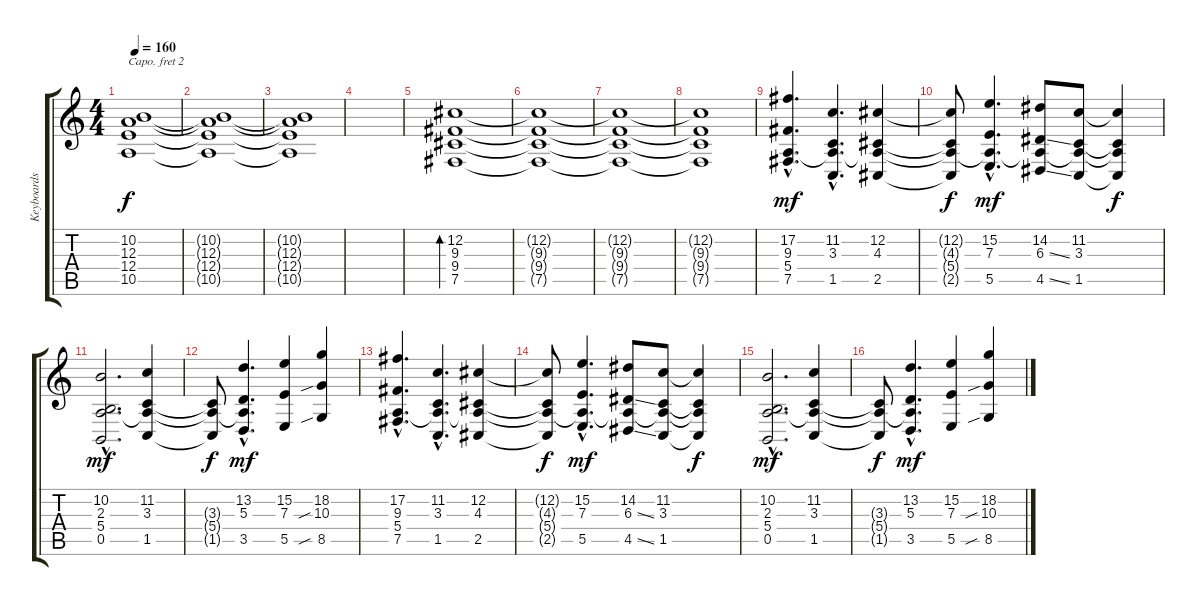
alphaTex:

\track ("Keyboards" "Keyboards") {instrument synthstrings1}
\staff {score tabs}
\capo 2
\tuning (E4 B3 G3 D3 A2 E2) {hide}
\ts (4 4)
\tempo 160
\clef g2
\ks c
(10.2{t} 12.3{t} 12.4{t} 10.5{t}).1{dy f volume 0} |
(10.2{t} 12.3{t} 12.4{t} 10.5{t}).1 |
(10.2{t} 12.3{t} 12.4{t} 10.5{t}).1 |
|
(12.2 9.3 9.4 7.5).1{bd 240 volume 12 instrument synthstrings1} |
(12.2{t} 9.3{t} 9.4{t} 7.5{t}).1 |
(12.2{t} 9.3{t} 9.4{t} 7.5{t}).1 |
(12.2{t} 9.3{t} 9.4{t} 7.5{t}).1 |
(17.2{hac} 9.3{hac} 5.4{hac} 7.5{hac}).4{d dy mf} (11.2{hac} 3.3{hac} 5.4{hac t} 1.5{hac}).4{d} (12.2 4.3 5.4{t} 2.5).4 |
(12.2{t} 4.3{t} 5.4{t} 2.5{t}).8{dy f} (15.2{hac} 7.3{hac} 5.4{hac t} 5.5{hac}).4{d dy mf} (14.2 6.3{ss} 5.4{t} 4.5{ss}).8 (11.2 3.3 5.4{t} 1.5).8 (11.2{t} 3.3{t} 5.4{t} 1.5{t}).4{dy f} |
(10.2{hac} 2.3{hac} 5.4{hac} 0.5{hac}).2{d dy mf} (11.2 3.3 5.4{t} 1.5).4 |
(3.3{t} 5.4{t} 1.5{t}).8{dy f} (13.2{hac} 5.3{hac} 5.4{hac t} 3.5{hac}).4{d dy mf} (15.2 7.3 5.5).4 (18.2 10.3{sib} 8.5{sib}).4 |
(17.2{hac} 9.3{hac} 5.4{hac} 7.5{hac}).4{d} (11.2{hac} 3.3{hac} 5.4{hac t} 1.5{hac}).4{d} (12.2 4.3 5.4{t} 2.5).4 |
(12.2{t} 4.3{t} 5.4{t} 2.5{t}).8{dy f} (15.2{hac} 7.3{hac} 5.4{hac t} 5.5{hac}).4{d dy mf} (14.2 6.3{ss} 5.4{t} 4.5{ss}).8 (11.2 3.3 5.4{t} 1.5).8 (11.2{t} 3.3{t} 5.4{t} 1.5{t}).4{dy f} |
(10.2{hac} 2.3{hac} 5.4{hac} 0.5{hac}).2{d dy mf} (11.2 3.3 5.4{t} 1.5).4 |
(3.3{t} 5.4{t} 1.5{t}).8{dy f} (13.2{hac} 5.3{hac} 5.4{hac t} 3.5{hac}).4{d dy mf} (15.2 7.3 5.5).4 (18.2 10.3{sib} 8.5{sib}).4
